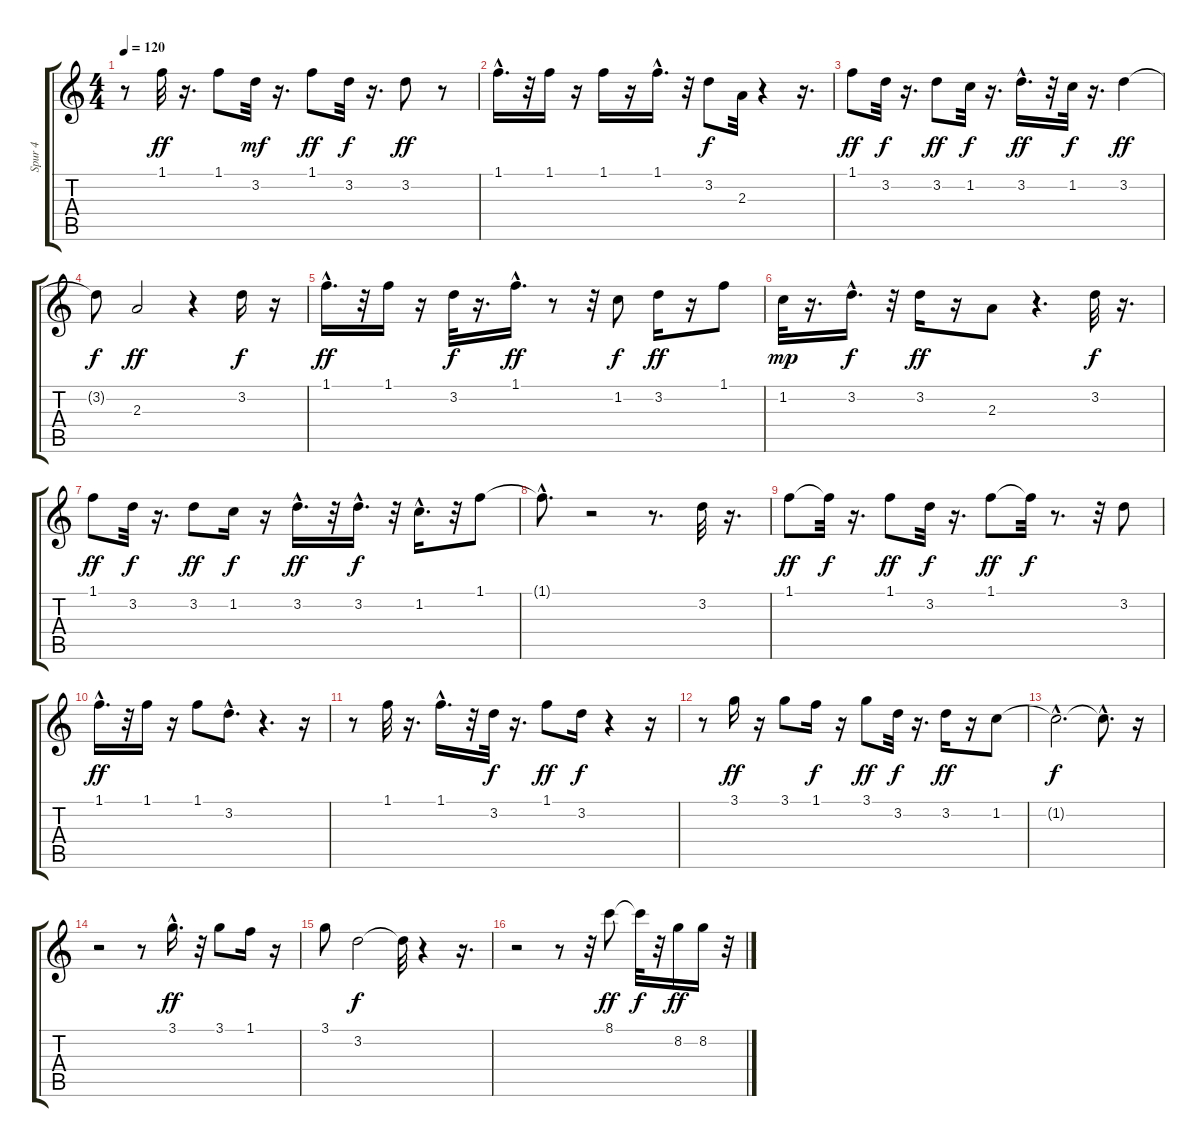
\track ("Spur 4" "Spur 4") {instrument synthbass2}
\staff {score tabs}
\tuning (E4 B3 G3 D3 A2 E2) {hide}
\ts (4 4)
\tempo 120
\clef g2
\ks c
r.8{dy f} 1.1.32{dy ff} r.16{d} 1.1.8 3.2.32{dy mf} r.16{d} 1.1.8{dy ff} 3.2.32{dy f} r.16{d} 3.2.8{dy ff} r.8 |
1.1{hac}.16{d} r.32 1.1.16 r.16 1.1.16 r.16 1.1{hac}.16{d} r.32 3.2.8{dy f} 2.3.32 r.4 r.16{d} |
1.1.8{dy ff} 3.2.32{dy f} r.16{d} 3.2.8{dy ff} 1.2.32{dy f} r.16{d} 3.2{hac}.16{d dy ff} r.32 1.2.32{dy f} r.16{d} 3.2.4{dy ff} |
3.2{t}.8{dy f} 2.3.2{dy ff} r.4 3.2.16{dy f} r.16 |
1.1{hac}.16{d dy ff} r.32 1.1.16 r.16 3.2.32{dy f} r.16{d} 1.1{hac}.16{d dy ff} r.8 r.32 1.2.8{dy f} 3.2.16{dy ff} r.16 1.1.8 |
1.2.32{dy mp} r.16{d} 3.2{hac}.16{d dy f} r.32 3.2.16{dy ff} r.16 2.3.8 r.4{d} 3.2.32{dy f} r.16{d} |
1.1.8{dy ff} 3.2.32{dy f} r.16{d} 3.2.8{dy ff} 1.2.16{dy f} r.16 3.2{hac}.16{d dy ff} r.32 3.2{hac}.16{d dy f} r.32 1.2{hac}.16{d} r.32 1.1.8 |
1.1{hac t}.8{d} r.2 r.8{d} 3.2.32 r.16{d} |
1.1.8{dy ff} 1.1{t}.32{dy f} r.16{d} 1.1.8{dy ff} 3.2.32{dy f} r.16{d} 1.1.8{dy ff} 1.1{t}.32{dy f} r.8{d} r.32 3.2.8 |
1.1{hac}.16{d dy ff} r.32 1.1.16 r.16 1.1.8 3.2{hac}.8{d} r.4{d} r.16 |
r.8 1.1.32 r.16{d} 1.1{hac}.16{d} r.32 3.2.32{dy f} r.16{d} 1.1.8{dy ff} 3.2.16{dy f} r.4 r.16 |
r.8 3.1.16{dy ff} r.16 3.1.8 1.1.16{dy f} r.16 3.1.8{dy ff} 3.2.32{dy f} r.16{d} 3.2.16{dy ff} r.16 1.2.8 |
1.2{hac t}.2{d dy f} 1.2{hac t}.8{d} r.16 |
r.2 r.8 3.1{hac}.16{d dy ff} r.32 3.1.8 1.1.16 r.16 |
3.1.8 3.2.2{dy f} 3.2{t}.32 r.4 r.16{d} |
r.2 r.8 r.32 8.1.8{dy ff} 8.1{t}.32{dy f} r.32 8.2.16{dy ff} 8.2.16 r.32
